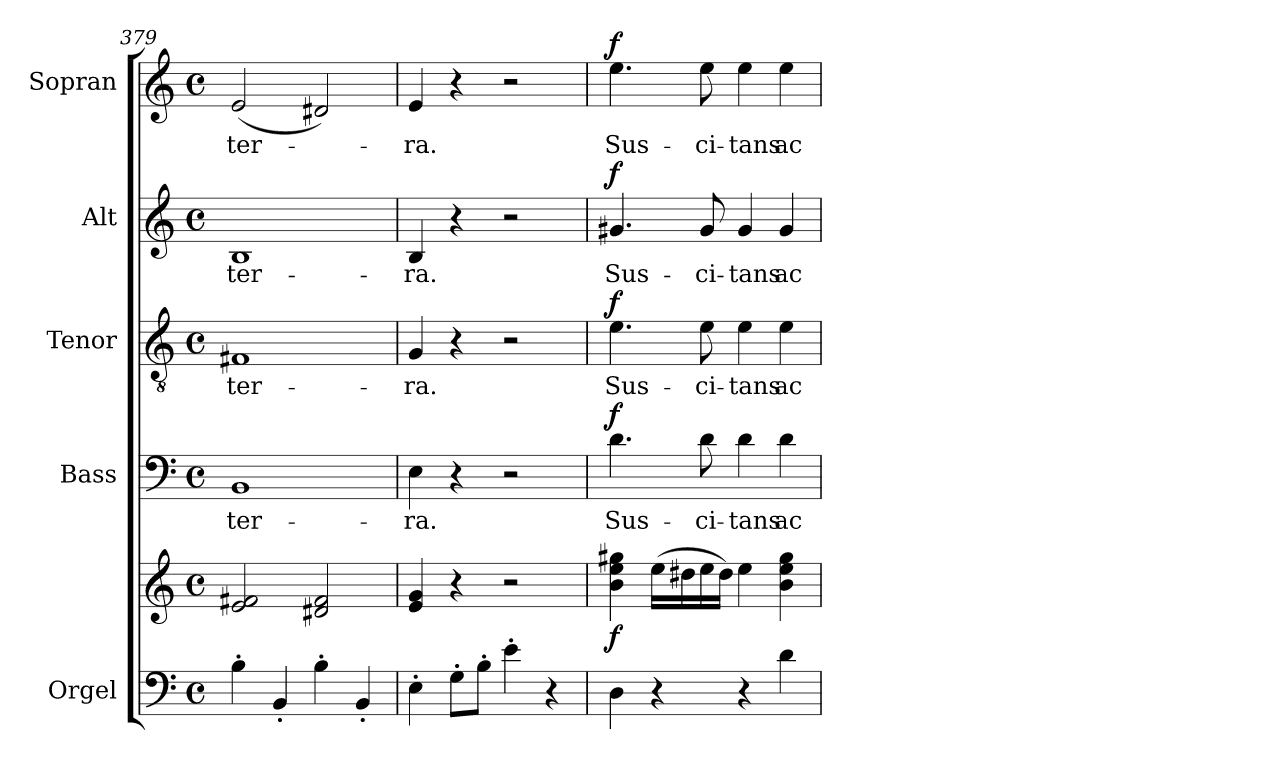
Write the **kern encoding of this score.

**kern	**kern	**dynam	**kern	**text	**dynam	**kern	**text	**dynam	**kern	**text	**dynam	**kern	**text	**dynam
*part5	*part5	*part5	*part4	*part4	*part4	*part3	*part3	*part3	*part2	*part2	*part2	*part1	*part1	*part1
*staff6	*staff5	*staff5/6	*staff4	*staff4	*staff4	*staff3	*staff3	*staff3	*staff2	*staff2	*staff2	*staff1	*staff1	*staff1
*I"Orgel	*	*	*I"Bass	*	*	*I"Tenor	*	*	*I"Alt	*	*	*I"Sopran	*	*
*I'Org.	*	*	*I'B.	*	*	*I'T.	*	*	*I'A.	*	*	*I'S.	*	*
*clefF4	*clefG2	*	*clefF4	*	*	*clefGv2	*	*	*clefG2	*	*	*clefG2	*	*
*k[]	*k[]	*	*k[]	*	*	*k[]	*	*	*k[]	*	*	*k[]	*	*
*C:	*C:	*	*C:	*	*	*C:	*	*	*C:	*	*	*C:	*	*
*M4/4	*M4/4	*	*M4/4	*	*	*M4/4	*	*	*M4/4	*	*	*M4/4	*	*
*met(c)	*met(c)	*	*met(c)	*	*	*met(c)	*	*	*met(c)	*	*	*met(c)	*	*
=379	=379	=379	=379	=379	=379	=379	=379	=379	=379	=379	=379	=379	=379	=379
!	!	!	!	!LO:LY:b	!	!	!LO:LY:b	!	!	!LO:LY:b	!	!	!LO:LY:b	!
4B'>\	2e/ 2f#X/	.	1BB	ter-	.	1F#X	ter-	.	1B	ter-	.	(<2e/	ter-	.
4BB'</	.	.	.	.	.	.	.	.	.	.	.	.	.	.
4B'>\	2d#X/ 2f#/	.	.	.	.	.	.	.	.	.	.	2d#X/)	.	.
4BB'</	.	.	.	.	.	.	.	.	.	.	.	.	.	.
=380	=380	=380	=380	=380	=380	=380	=380	=380	=380	=380	=380	=380	=380	=380
!	!	!	!	!LO:LY:b	!	!	!LO:LY:b	!	!	!LO:LY:b	!	!	!LO:LY:b	!
4E'>\	4e/ 4g/	.	4E\	-ra.	.	4G/	-ra.	.	4B/	-ra.	.	4e/	-ra.	.
8G'>\L	4r	.	4r	.	.	4r	.	.	4r	.	.	4r	.	.
8B'>\J	.	.	.	.	.	.	.	.	.	.	.	.	.	.
4e'>\	2r	.	2r	.	.	2r	.	.	2r	.	.	2r	.	.
4r	.	.	.	.	.	.	.	.	.	.	.	.	.	.
=381	=381	=381	=381	=381	=381	=381	=381	=381	=381	=381	=381	=381	=381	=381
!	!	!LO:DY:b	!	!LO:LY:b	!LO:DY:a	!	!LO:LY:b	!LO:DY:a	!	!LO:LY:b	!LO:DY:a	!	!LO:LY:b	!LO:DY:a
4D\	4b\ 4ee\ 4gg#X\	f	4.d\	Sus-	f	4.e\	Sus-	f	4.g#X/	Sus-	f	4.ee\	Sus-	f
4r	(>16ee\LL	.	.	.	.	.	.	.	.	.	.	.	.	.
.	16dd#X\	.	.	.	.	.	.	.	.	.	.	.	.	.
!	!	!	!	!LO:LY:b	!	!	!LO:LY:b	!	!	!LO:LY:b	!	!	!LO:LY:b	!
.	16ee\	.	8d\	-ci-	.	8e\	-ci-	.	8g#/	-ci-	.	8ee\	-ci-	.
.	16dd#\JJ)	.	.	.	.	.	.	.	.	.	.	.	.	.
!	!	!	!	!LO:LY:b	!	!	!LO:LY:b	!	!	!LO:LY:b	!	!	!LO:LY:b	!
4r	4ee\	.	4d\	-tans	.	4e\	-tans	.	4g#/	-tans	.	4ee\	-tans	.
!	!	!	!	!LO:LY:b	!	!	!LO:LY:b	!	!	!LO:LY:b	!	!	!LO:LY:b	!
4d\	4b\ 4ee\ 4gg#\	.	4d\	ac	.	4e\	ac	.	4g#/	ac	.	4ee\	ac	.
=	=	=	=	=	=	=	=	=	=	=	=	=	=	=
*-	*-	*-	*-	*-	*-	*-	*-	*-	*-	*-	*-	*-	*-	*-
